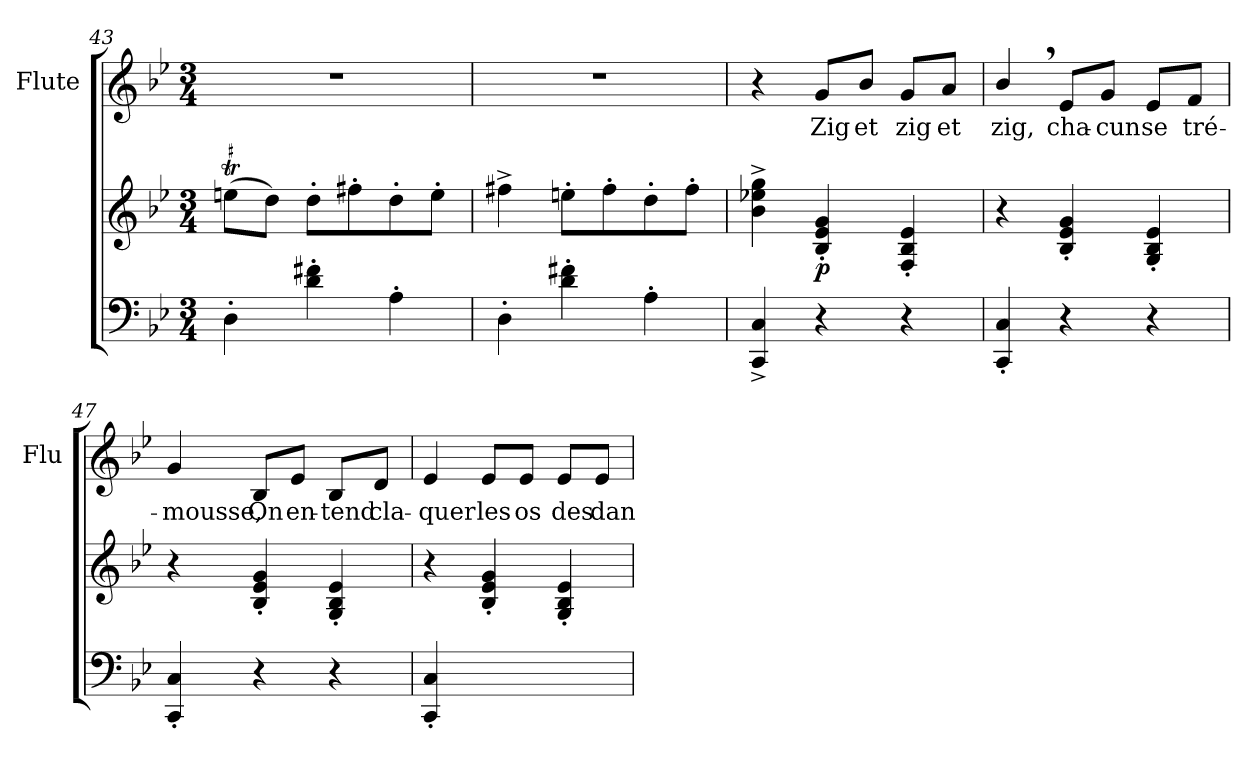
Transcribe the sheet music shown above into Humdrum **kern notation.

**kern	**kern	**dynam	**kern	**text
*part3	*part2	*part2	*part1	*part1
*staff3	*staff2	*staff2	*staff1	*staff1
*	*	*	*I"Flute	*
*	*	*	*I'Flu	*
*clefF4	*clefG2	*	*clefG2	*
*k[b-e-]	*k[b-e-]	*	*k[b-e-]	*
*B-:	*B-:	*	*B-:	*
*M3/4	*M3/4	*	*M3/4	*
=43	=43	=43	=43	=43
!	!LO:TR:acc=#	!	!	!
4D'>\	(>8eenT\L	.	2.r	.
.	8dd\J)	.	.	.
4d\'> 4f#X\'>	8dd'>\L	.	.	.
.	8ff#X'>\	.	.	.
4A'>\	8dd'>\	.	.	.
.	8ee'>\J	.	.	.
=44	=44	=44	=44	=44
4D'>\	4ff#X^>\	.	2.r	.
4d\'> 4f#X\'>	8een'>\L	.	.	.
.	8ff#'>\	.	.	.
4A'>\	8dd'>\	.	.	.
.	8ff#'>\J	.	.	.
=45	=45	=45	=45	=45
4CC/^> 4C/^>	4b-\^> 4ee-X\^> 4gg\^>	.	4r	.
!	!	!LO:DY:b	!	!LO:LY:b
4r	4B-/'< 4e-/'< 4g/'<	p	8g/L	Zig
!	!	!	!	!LO:LY:b
.	.	.	8b-/J	et
!	!	!	!	!LO:LY:b
4r	4F/'< 4B-/'< 4e-/'<	.	8g/L	zig
!	!	!	!	!LO:LY:b
.	.	.	8a/J	et
!!LO:PB:g=z
=46	=46	=46	=46	=46
!	!	!	!	!LO:LY:b
4CC/'< 4C/'<	4r	.	4b-,>/	zig,
!	!	!	!	!LO:LY:b
4r	4B-/'< 4e-/'< 4g/'<	.	8e-/L	cha-
!	!	!	!	!LO:LY:b
.	.	.	8g/J	-cun
!	!	!	!	!LO:LY:b
4r	4G/'< 4B-/'< 4e-/'<	.	8e-/L	se
!	!	!	!	!LO:LY:b
.	.	.	8f/J	tré-
=47	=47	=47	=47	=47
!	!	!	!	!LO:LY:b
4CC/'< 4C/'<	4r	.	4g/	-mousse,
!	!	!	!	!LO:LY:b
4r	4B-/'< 4e-/'< 4g/'<	.	8B-/L	On
!	!	!	!	!LO:LY:b
.	.	.	8e-/J	en-
!	!	!	!	!LO:LY:b
4r	4G/'< 4B-/'< 4e-/'<	.	8B-/L	-tend
!	!	!	!	!LO:LY:b
.	.	.	8d/J	cla-
=48	=48	=48	=48	=48
!	!	!	!	!LO:LY:b
4CC/'< 4C/'<	4r	.	4e-/	-quer
!	!	!	!	!LO:LY:b
4ryy	4B-/'< 4e-/'< 4g/'<	.	8e-/L	les
!	!	!	!	!LO:LY:b
.	.	.	8e-/J	os
!	!	!	!	!LO:LY:b
4ryy	4G/'< 4B-/'< 4e-/'<	.	8e-/L	des
!	!	!	!	!LO:LY:b
.	.	.	8e-/J	dan-
=	=	=	=	=
*-	*-	*-	*-	*-
